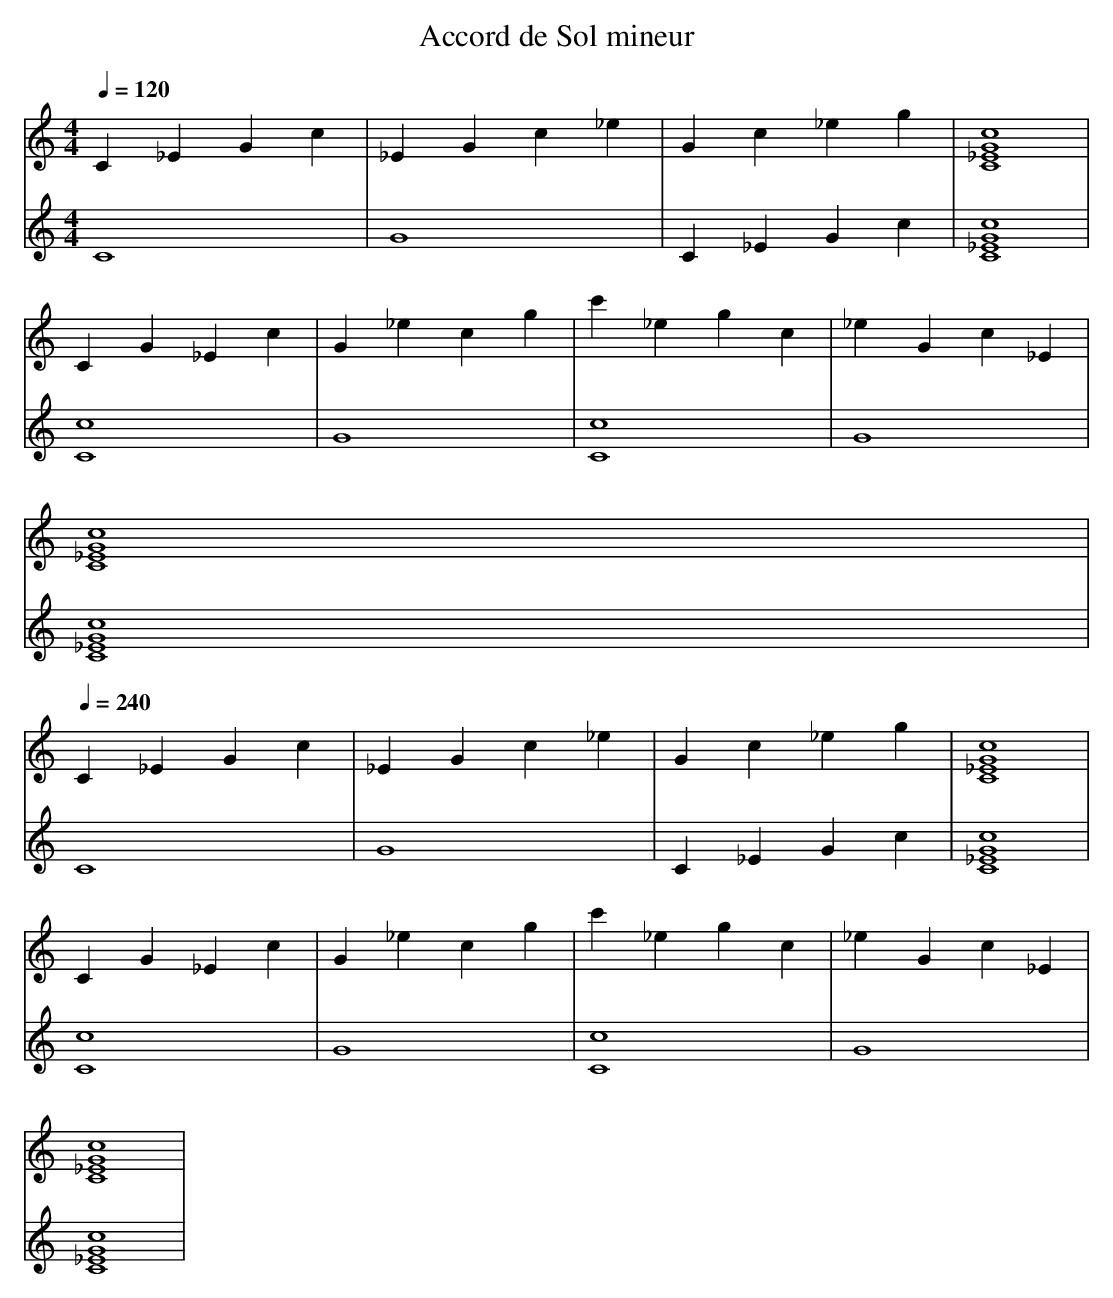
X:1
T:Accord de Sol mineur
M: 4/4
L: 1/4
Q:1/4=120
K:C
V:1
C _E G c | _E G c _e | G c _e g | [C4 _E4 G4 c4] |
C G _E c | G _e c g | c' _e g c | _e G c _E |
[C4 _E4 G4 c4] |
Q:1/4=240
C _E G c | _E G c _e | G c _e g | [C4 _E4 G4 c4] |
C G _E c | G _e c g | c' _e g c | _e G c _E |
[C4 _E4 G4 c4] |
V:2
C4 | G4 | C _E G c | [C4 _E4 G4 c4] |
[C4 c4] | G4 | [C4 c4] | G4 |
[C4 _E4 G4 c4] |
Q:1/4=240
C4 | G4 | C _E G c | [C4 _E4 G4 c4] |
[C4 c4] | G4 | [C4 c4] | G4 |
[C4 _E4 G4 c4] |
